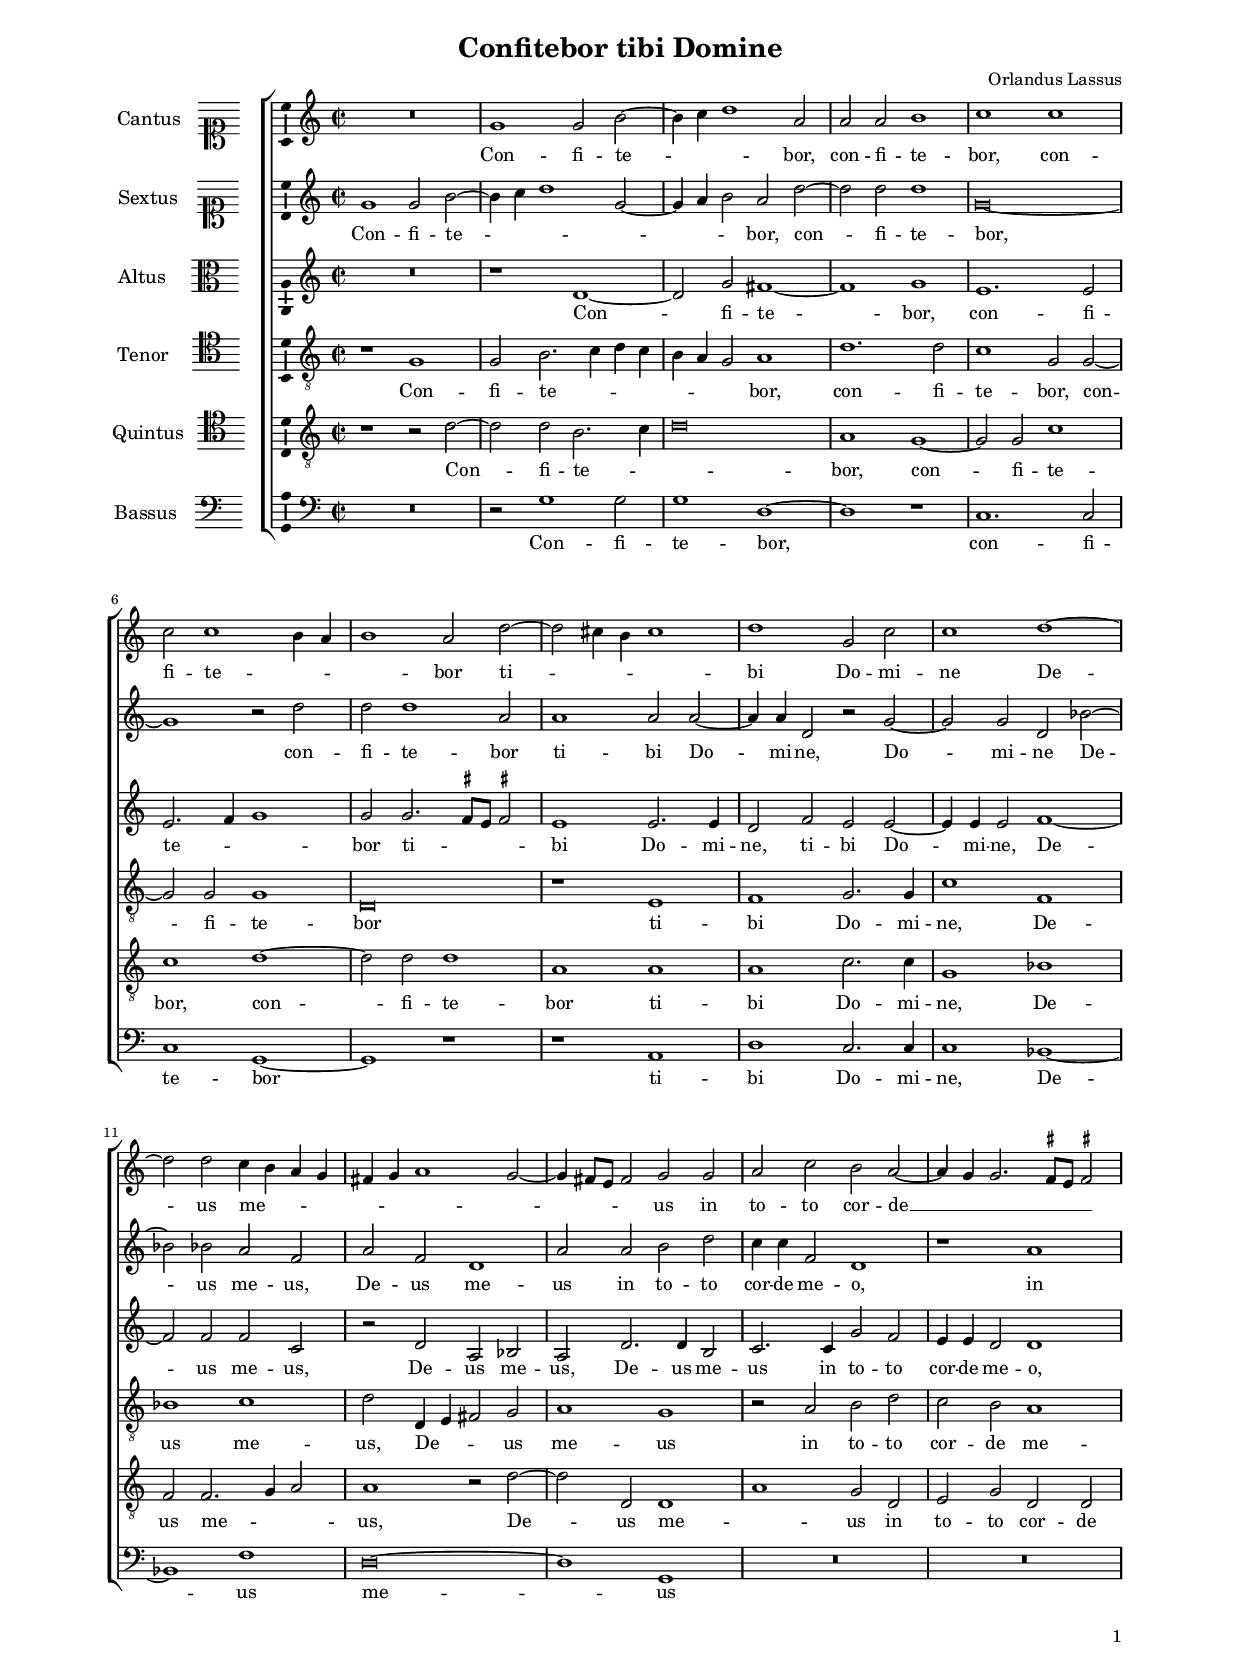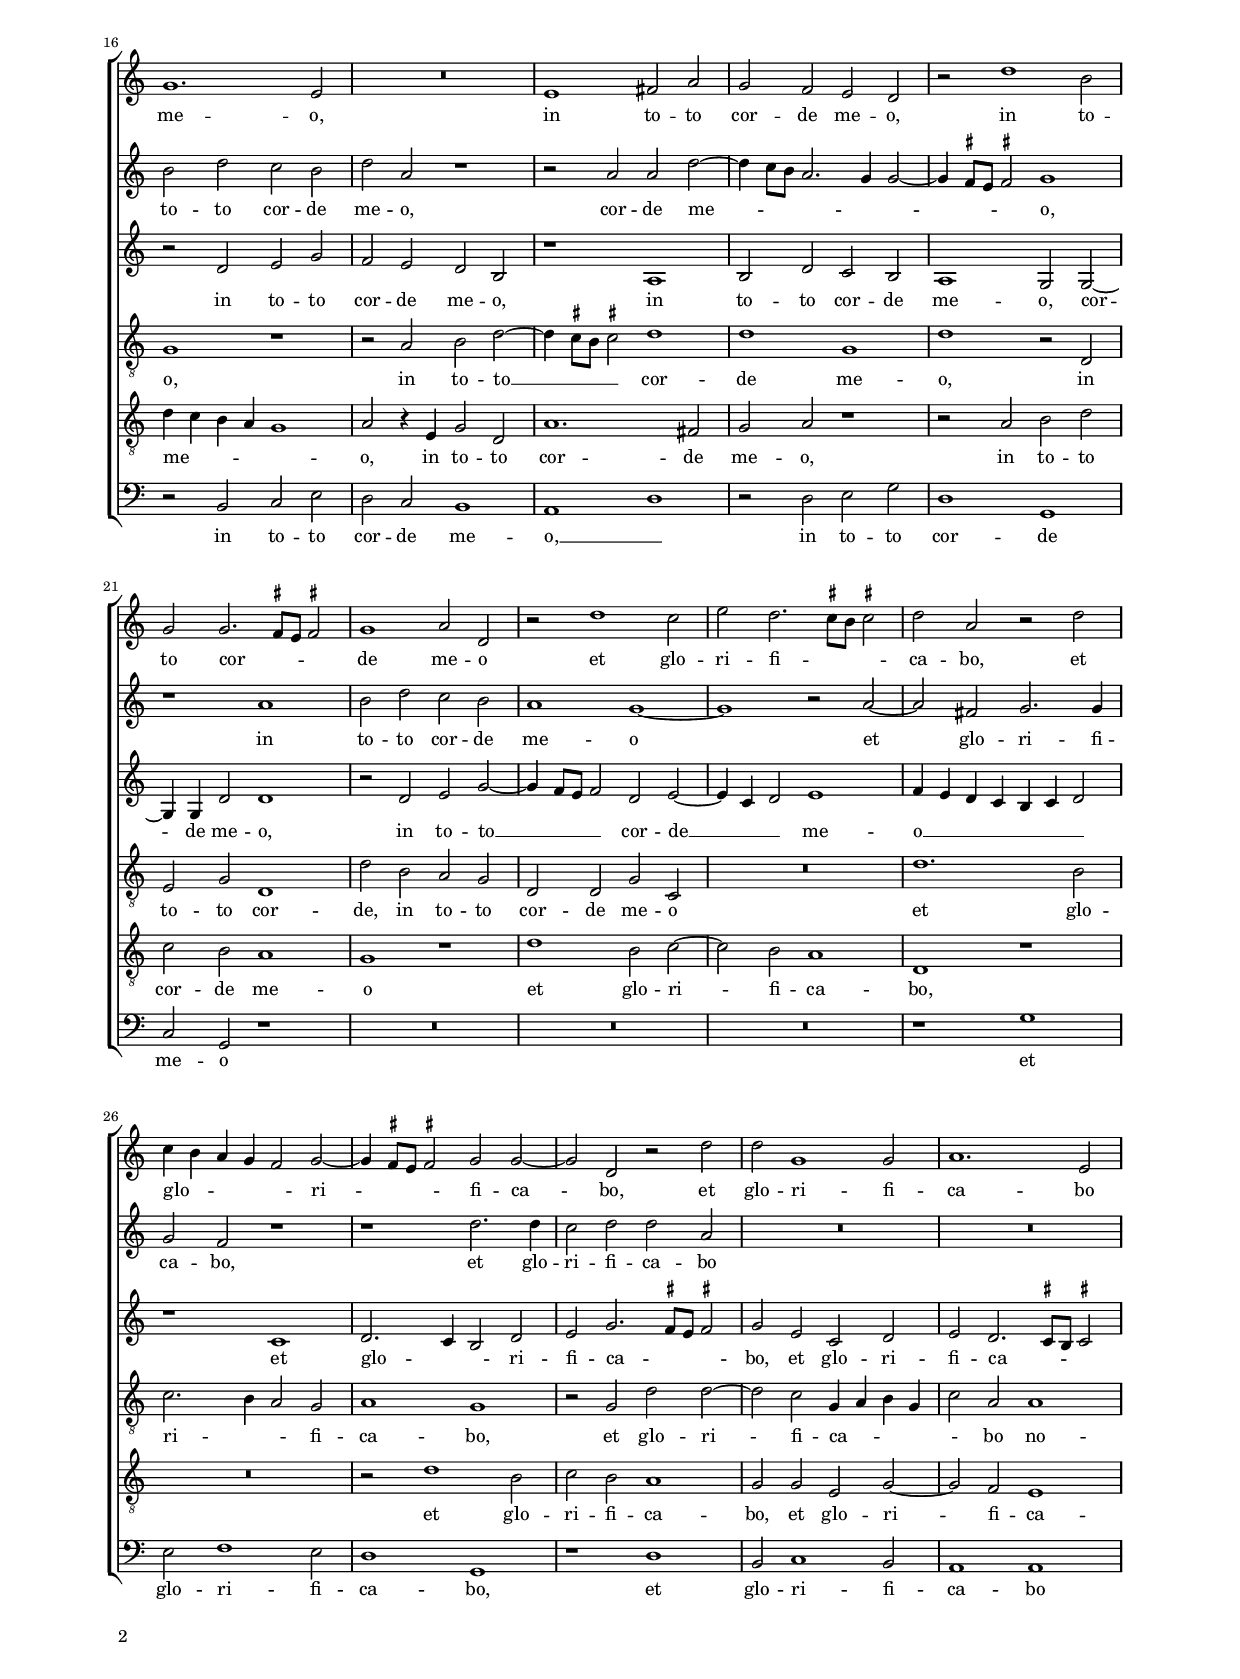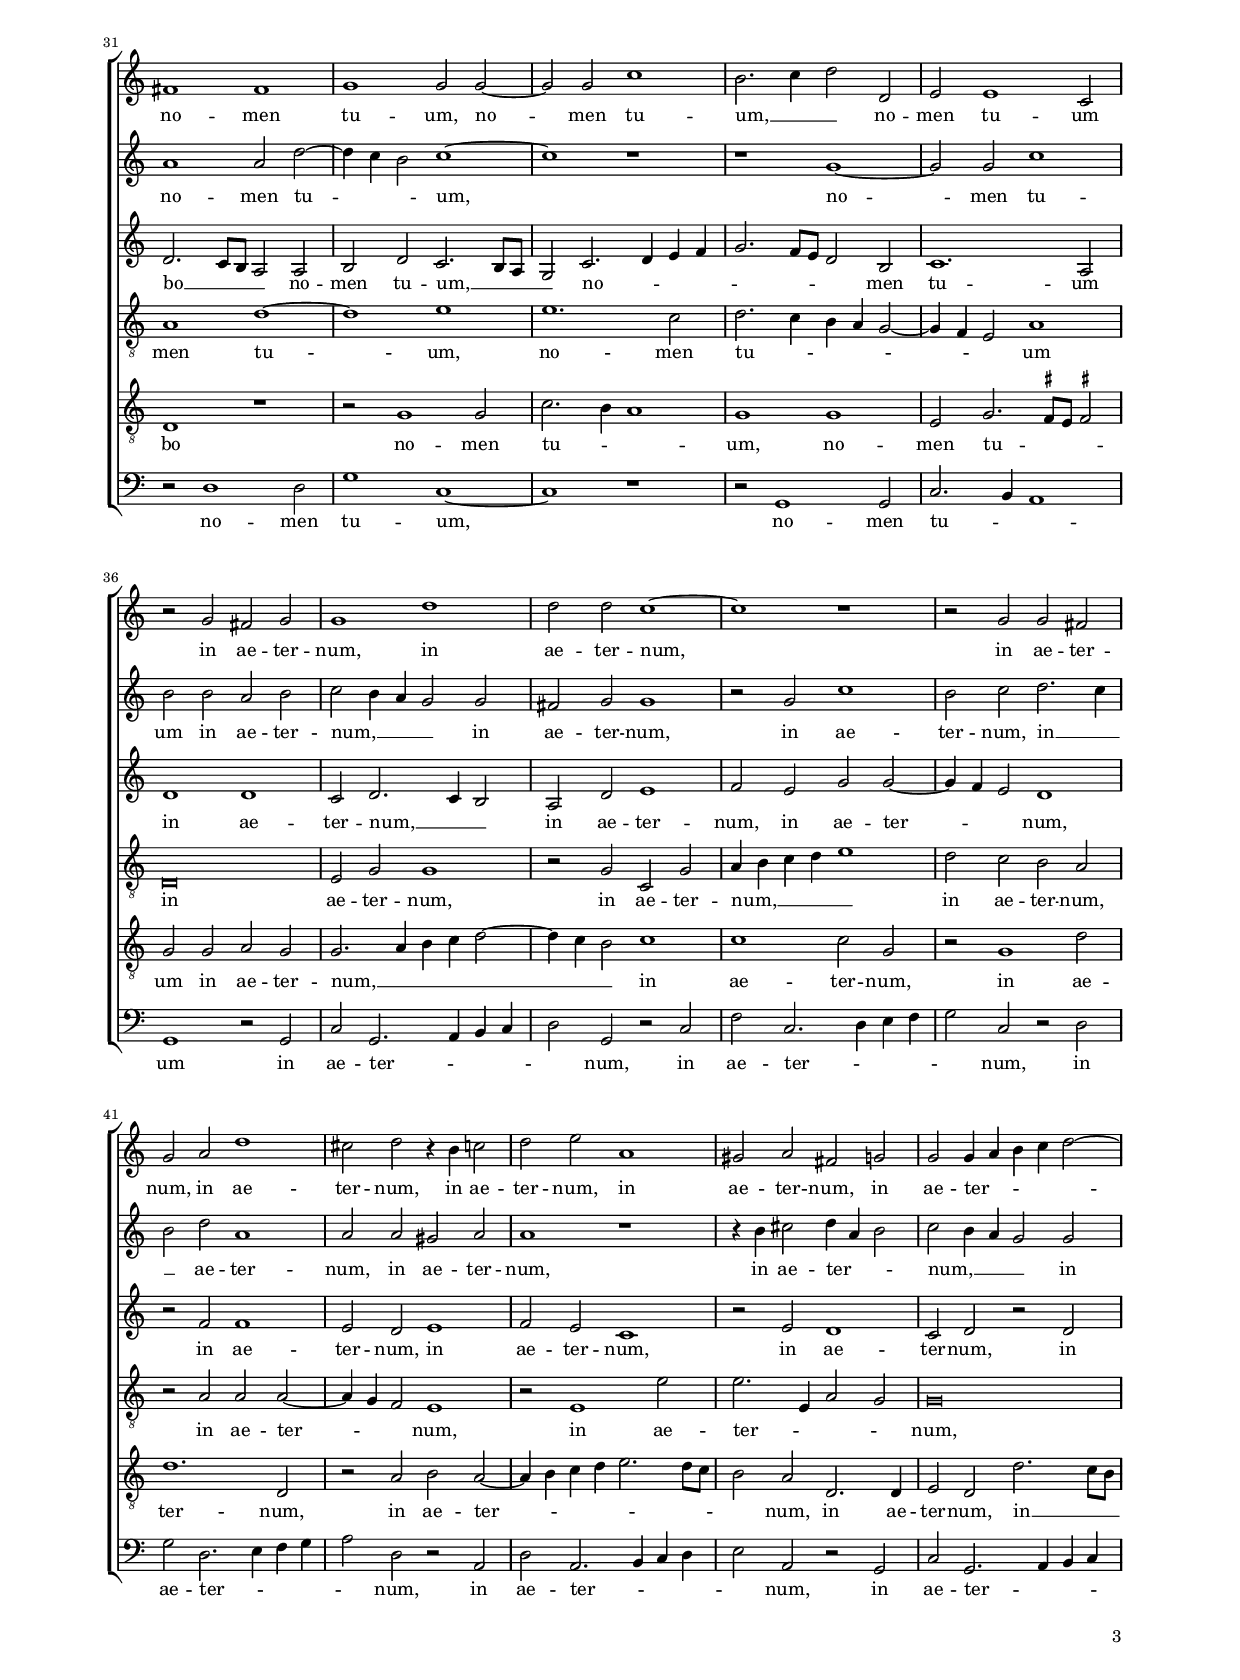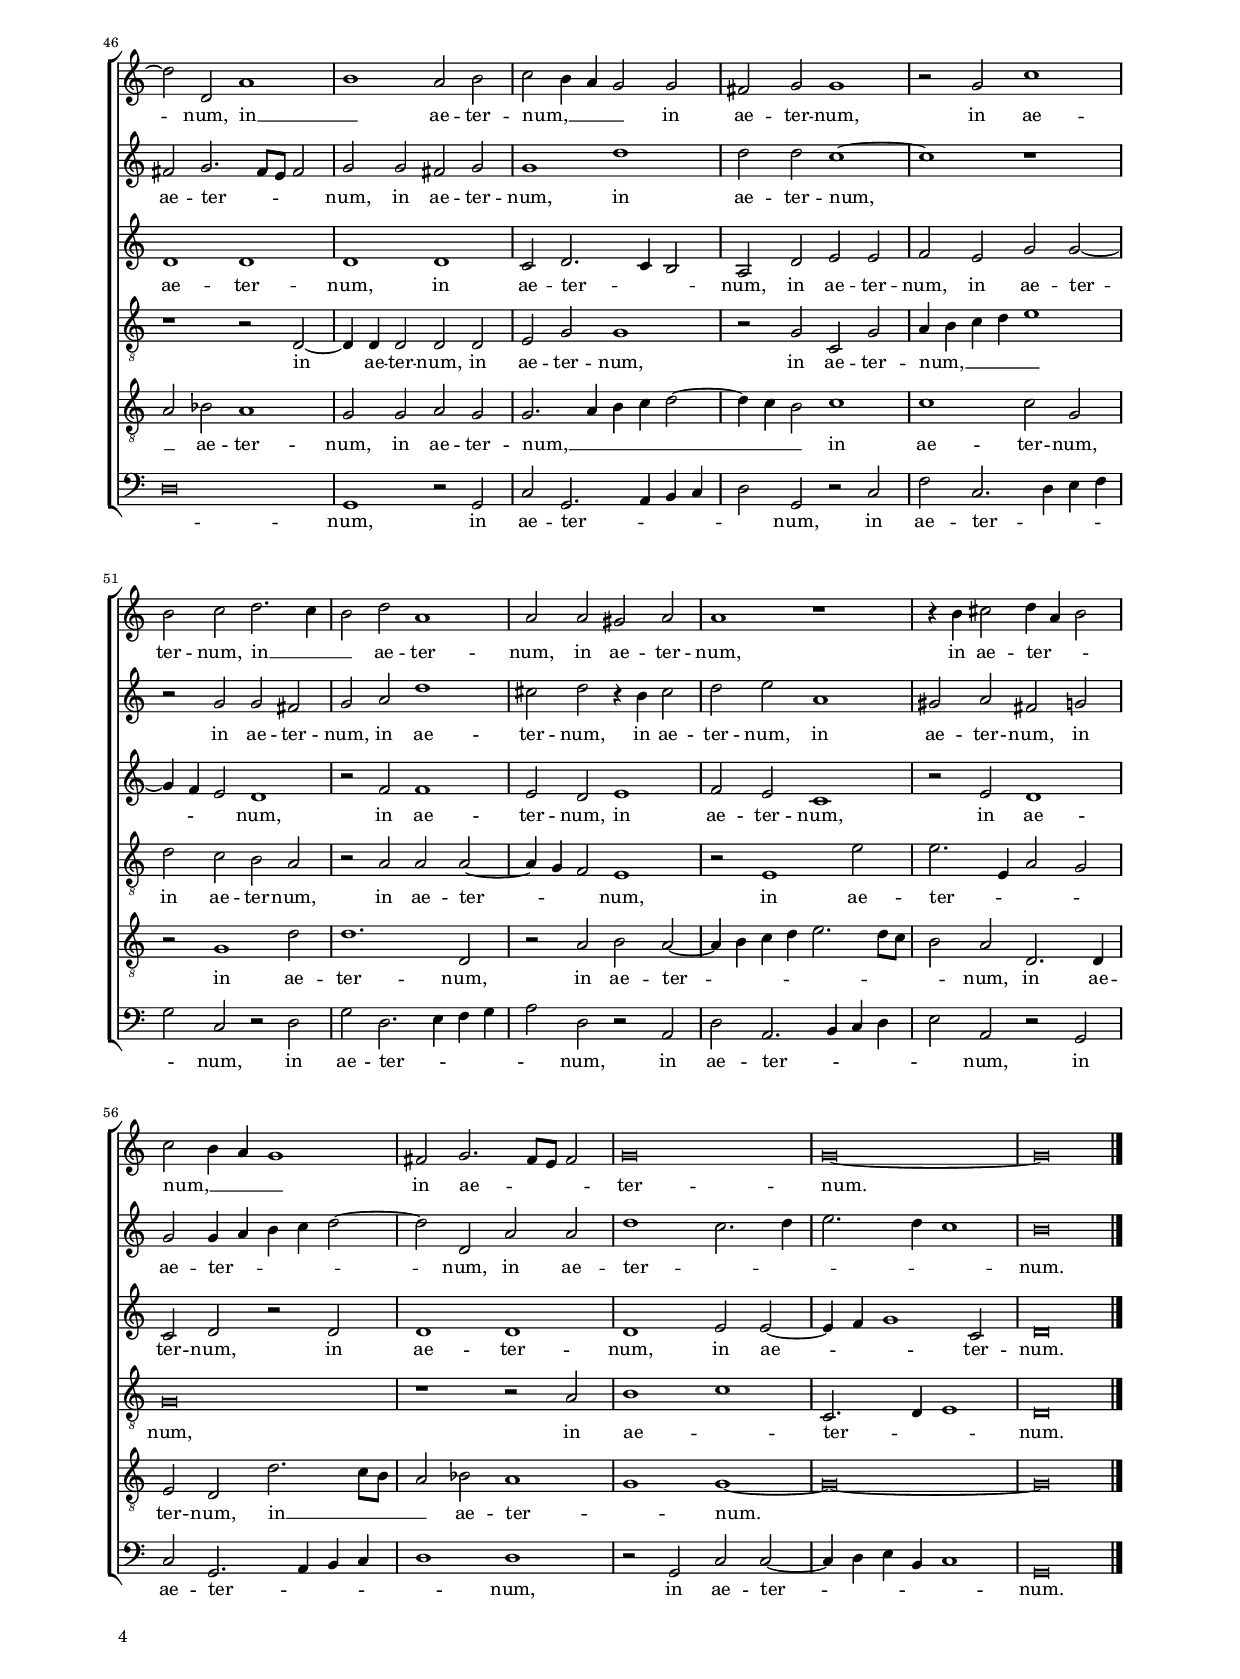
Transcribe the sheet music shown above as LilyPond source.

\header
{
  title="Confitebor tibi Domine"
  composer="Orlandus Lassus"
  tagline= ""
}

\version "2.22.1"
\include "deutsch.ly"
#(set-global-staff-size 15)
#(ly:set-option 'point-and-click #f)

	
\paper
	{
	top-margin = 1.5 \cm
	bottom-margin = 0.9 \cm
	left-margin = 2 \cm
	right-margin = 2 \cm
	ragged-bottom = ##f
	ragged-last-bottom = ##f
	print-page-number = ##f
	score-system-spacing = #'((basic-distance . 17) (minimum-distance . 14) (padding . 5) (strechability . 250))
	system-system-spacing = #'((basic-distance . 17) (minimum-distance . 14) (padding . 5) (strechability . 250))
    oddFooterMarkup=\markup   \fill-line { "" \fromproperty #'page:page-number-string }
    evenFooterMarkup=\markup  \fill-line { \fromproperty #'page:page-number-string "" }
    last-bottom-spacing = #'((basic-distance . 12) (minimum-distance . 7) (padding . 4))
	systems-per-page = 3
%	min-systems-per-page = 3
	}

	
global = {
	\key c \major
	\time 2/2 \set Score.measureLength = #(ly:make-moment 2/1)
	\skip 1*2*60 \bar "|."
	}

	ficta = { \once \set suggestAccidentals = ##t }
	
	forget = #(define-music-function (music) (ly:music?) #{
		\accidentalStyle forget
		$music
		\accidentalStyle default
		#})
    
    m = \melisma
    me = \melismaEnd



incipitcantus = \markup { \score {
	{
	\set Staff.instrumentName = \markup { \fontsize #1 "Cantus" }
	\key c \major
	\clef soprano
	s4 \bar ""
	}
	\layout  {
	raggedright = ##t
	indent = 1.6 \cm
	line-width = 2.4 \cm
	\context { \Staff \remove Time_signature_engraver }
	\override Staff.Clef.Y-extent = #'(0 . 0)
	}} \hspace #1 }
	

incipitsextus = \markup { \score {
	{
	\set Staff.instrumentName = \markup { \fontsize #1 "Sextus" }
	\key c \major
	\clef soprano
	s4 \bar ""
	}
	\layout  {
	raggedright = ##t
	indent = 1.6 \cm
	line-width = 2.4 \cm
	\context { \Staff \remove Time_signature_engraver }
	\override Staff.Clef.Y-extent = #'(0 . 0)
	}} \hspace #1 }
      
      
incipitaltus = \markup { \score {
	{
	\set Staff.instrumentName = \markup { \fontsize #1 "Altus" }
	\key c \major
	\clef alto
	s4 \bar ""
	}
	\layout  {
	raggedright = ##t
	indent = 1.6 \cm
	line-width = 2.4 \cm
	\context { \Staff \remove Time_signature_engraver }
	\override Staff.Clef.Y-extent = #'(0 . 0)
	}} \hspace #1 }


incipittenor = \markup { \score {
	{
	\set Staff.instrumentName = \markup { \fontsize #1 "Tenor" }
	\key c \major
	\clef tenor
	s4 \bar ""
	}
	\layout  {
	raggedright = ##t
	indent = 1.6 \cm
	line-width = 2.4 \cm
	\context { \Staff \remove Time_signature_engraver }
	\override Staff.Clef.Y-extent = #'(0 . 0)
	}} \hspace #1 }
      
      
incipitquintus = \markup { \score {
	{
	\set Staff.instrumentName = \markup { \fontsize #1 "Quintus" }
	\key c \major
	\clef tenor
	s4 \bar ""
	}
	\layout  {
	raggedright = ##t
	indent = 1.6 \cm
	line-width = 2.4 \cm
	\context { \Staff \remove Time_signature_engraver }
	\override Staff.Clef.Y-extent = #'(0 . 0)
	}} \hspace #1 }
      
      
incipitbassus = \markup { \score {
	{
	\set Staff.instrumentName = \markup { \fontsize #1 "Bassus" }
	\key c \major
	\clef bass
	s4 \bar ""
	}
	\layout  {
	raggedright = ##t
	indent = 1.6 \cm
	line-width = 2.4 \cm
	\context { \Staff \remove Time_signature_engraver }
	\override Staff.Clef.Y-extent = #'(0 . 0)
	}} \hspace #1 }


cantus =  \relative c''
	{
	R\breve
	g1 g2 h~
	h4 \m c d1 \me a2
	a2 a h1
%5
	c1 c |
	c2 c1 \m h4 a
	h1 \me a2 d~
	d2 \m cis4 h cis1 \me
	d1 g,2 c
%10
	c1 d~ |
	d2 d c4 \m h a g
	fis4 g a1 g2~
	g4 fis8 e fis2 \me g g
	a2 c h a~
%15
	a4 \m g g2. \ficta fis8 e \ficta fis!2 \me |
	g1. e2
	R\breve
	e1 fis2 a
	g2 f e d
%20
	r2 d'1 h2 |
	g2 g2. \m \ficta fis8 e \ficta fis!2 \me
	g1 a2 d,
	r2 d'1 c2
	e2 d2. \m \ficta cis8 h \ficta cis!2 \me
%25
	d2 a r d |
	c4 \m h a g f2 \me g~
	g4 \m \ficta fis8 e \ficta fis!2 \me g g~
	g2 d r d'
	d2 g,1 g2
%30
	a1. e2 |
	fis1 fis
	g1 g2 g~
	g2 g c1
	h2. \m c4 d2 \me d,
%35
	e2 e1 c2 |
	r2 g' fis g
	g1 d'
	d2 d c1~
	c1 r
%40
	r2 g g fis |
	g2 a d1
	cis2 d r4 h c2
	d2 e a,1
	gis2 a fis g
%45
	g2 g4 \m a h c d2~ |
	d2 \me d, a'1 \m
	h1 \me a2 h
	c2 \m h4 a g2 \me g
	fis2 g g1
%50
	r2 g c1 |
	h2 c d2. \m c4
	h2 \me d a1
	a2 a gis a
	a1 r
%55
	r4 h cis2 d4 \m a h2 \me |
	c2 \m h4 a g1 \me
	fis2 g2. \m fis8 e fis2 \me
	g\breve
	g\breve~
%60
	g\breve |
	}
	

sextus = \relative c''
	{
	g1 g2 h~
	h4 \m c d1 g,2~
	g4 a h2 \me a d~
	d2 d d1
%5
	g,\breve~ |
	g1 r2 d'
	d2 d1 a2
	a1 a2 a~
	a4 a d,2 r g~
%10
	g2 g d b'~ |
	b2 b a f
	a2 f d1
	a'2 a h d
	c4 c f,2 d1
%15
	r1 a' |
	h2 d c h
	d2 a r1
	r2 a a d~
	d4 \m c8 h a2. g4 g2~ 
%20
	g4 \ficta fis8 e \ficta fis!2 \me g1 |
	r1 a
	h2 d c h
	a1 g~
	g1 r2 a~
%25
	a2 fis g2. g4 |
	g2 f r1
	r1 d'2. d4
	c2 d d a
	R\breve
%30
	R\breve |
	a1 a2 d~
	d4 \m c h2 \me c1~
	c1 r
	r1 g~
%35
	g2 g c1 |
	h2 h a h
	c2 \m h4 a g2 \me g
	fis2 g g1
	r2 g c1
%40
	h2 c d2. \m c4 |
	h2 \me d a1
	a2 a gis a
	a1 r
	r4 h cis2 d4 \m a h2 \me
%45
	c2 \m h4 a g2 \me g |
	fis g2. \m fis8 e fis2 \me
	g2 g fis g
	g1 d'
	d2 d c1~
%50
	c1 r |
	r2 g g fis
	g2 a d1
	cis2 d r4 h cis2
	d2 e a,1
%55
	gis2 a fis g |
	g2 g4 \m a h c d2~
	d2 \me d, a' a
	d1 \m c2. d4
	e2. d4 c1 \me
%60
	h\breve |
	}

altus =  \relative c'
	{
	R\breve
	r1 d~
	d2 g fis1~
	fis1 g
%5
	e1. e2 |
	e2. \m f4 g1 \me
	g2 g2. \m \ficta fis8 e \ficta fis!2 \me
	e1 e2. e4
	d2 f e e~
%10
	e4 e e2 f1~ |
	f2 f f c
	r2 d a b
	a2 d2. d4 h2
	c2. c4 g'2 f
%15
	e4 e d2 d1 |
	r2 d e g
	f2 e d h
	r1 a
	h2 d c h
%20
	a1 g2 g~ |
	g4 g d'2 d1
	r2 d e g~
	g4 \m f8 e f2 \me d2 e~
	e4 \m c d2 \me e1
%25
	f4 \m e d c h c d2 \me |
	r1 c
	d2. \m c4 h2 \me d
	e2 g2. \m \ficta fis8 e \ficta fis!2 \me
	g2 e c d
%30
	e2 d2. \m \ficta cis8 h \ficta cis!2 \me |
	d2. \m c8 h a2 \me a
	h2 d c2. \m h8 a
	g2 \me c2. \m d4 e f
	g2. f8 e d2 \me h
%35
	c1. a2 |
	d1 d
	c2 d2. \m c4 h2 \me
	a2 d e1
	f2 e g g~
%40
	g4 \m f e2 \me d1 |
	r2 f f1
	e2 d e1
	f2 e c1
	r2 e d1
%45
	c2 d r d |
	d1 d
	d1 d
	c2 d2. \m c4 h2 \me
	a2 d e e
%50
	f2 e g g~ |
	g4 \m f e2 \me d1
	r2 f f1
	e2 d e1
	f2 e c1
%55
	r2 e d1 |
	c2 d r d
	d1 d
	d1 e2 e~
	e4 \m f g1 \me c,2
%60
	d\breve |
	}


tenor =  \relative c'
	{
	r1 g
	g2 h2. \m c4 d c
	h4 a g2 \me a1
	d1. d2
%5
	c1 g2 g~ |
	g2 g g1
	d\breve
	r1 e
	f1 g2. g4
%10
	c1 f, |
	b1 c
	d2 d,4 \m e fis2 \me g
	a1 g
	r2 a h d
%15
	c2 h a1
	g1 r
	r2 a h d~
	d4 \m \ficta cis8 h \ficta cis!2 \me d1
	d1 g,
%20
	d'1 r2 d, |
	e2 g d1
	d'2 h a g
	d2 d g c,
	R\breve
%25
	d'1. h2 |
	c2. \m h4 a2 \me g
	a1 g
	r2 g d' d~
	d2 c g4 \m a h g
%30
	c2 \me a a1 |
	a1 d~
	d1 e
	e1. c2
	d2. \m c4 h a g2~
%35
	g4 f e2 \me a1 |
	d,\breve
	e2 g g1
	r2 g c, g'
	a4 \m h c d e1 \me
%40
	d2 c h a |
	r2 a a a~
	a4 \m g f2 \me e1
	r2 e1 e'2
	e2. \m e,4 a2 g \me
%45
	g\breve |
	r1 r2 d~
	d4 d d2 d d
	e2 g g1
	r2 g c, g'
%50
	a4 \m h c d e1 \me |
	d2 c h a
	r2 a a a~
	a4 \m g f2 \me e1
	r2 e1 e'2
%55
	e2. \m e,4 a2 g \me
	g\breve
	r1 r2 a
	h1 \m c \me
	c,2. \m d4 e1 \me
%60
	d\breve |
	}

	
quintus  =  \relative c'
	{
	r1 r2 d~
	d2 d h2. \m c4
	d\breve \me
	a1 g~
%5
	g2 g c1 |
	c1 d~
	d2 d d1
	a1 a
	a1 c2. c4
%10
	g1 b |
	f2 f2. \m g4 a2 \me
	a1 r2 d~
	d2 d, d1 \m
	a'1 \me g2 d
%15
	e2 g d d |
	d'4 \m c h a g1 \me
	a2 r4 e g2 d
	a'1. fis2
	g2 a r1
%20
	r2 a h d |
	c2 h a1
	g1 r
	d'1 h2 c~
	c2 h a1
%25
	d,1 r |
	R\breve
	r2 d'1 h2
	c2 h a1
	g2 g e g~
%30
	g2 f e1 |
	d1 r
	r2 g1 g2
	c2. \m h4 a1 \me
	g1 g
%35
	e2 g2. \m \ficta fis8 e \ficta fis!2 \me |
	g2 g a g
	g2. \m a4 h c d2~
	d4 c h2 \me c1
	c1 c2 g
%40
	r2 g1 d'2 |
	d1. d,2
	r2 a' h a~
	a4 \m h c d e2. d8 c
	h2 \me a d,2. d4
%45
	e2 d d'2. \m c8 h |
	a2 \me b a1
	g2 g a g
	g2. \m a4 h c d2~
	d4 c h2 \me c1
%50
	c1 c2 g |
	r2 g1 d'2
	d1. d,2
	r2 a' h a~
	a4 \m h c d e2. d8 c
%55
	h2 \me a d,2. d4 |
	e2 d d'2. \m c8 h
	a2 \me b a1 \m
	g1 \me g~
	g\breve~
%60
	g\breve |
	}


bassus  =  \relative c
	{
	R\breve
	r2 g'1 g2
	g1 d~
	d1 r
%5
	c1. c2 |
	c1 g~
	g1 r
	r1 a
	d1 c2. c4
%10
	c1 b~ |
	b1 f'
	d\breve~
	d1 g,
	R\breve
%15
	R\breve |
	r2 h c e
	d2 c h1
	a1 \m d \me
	r2 d e g
%20
	d1 g, |
	c2 g r1
	R\breve
	R\breve
	R\breve
%25
	r1 g' |
	e2 f1 e2
	d1 g,
	r1 d'
	h2 c1 h2
%30
	a1 a |
	r2 d1 d2
	g1 c,~
	c1 r
	r2 g1 g2
%35
	c2. \m h4 a1 \me |
	g1 r2 g
	c2 g2. \m a4 h c
	d2 \me g, r c
	f2 c2. \m d4 e f
%40
	g2 \me c, r d |
	g2 d2. \m e4 f g
	a2 \me d, r a
	d2 a2. \m h4 c d
	e2 \me a, r g
%45
	c2 g2. \m a4 h c |
	d\breve \me
	g,1 r2 g
	c2 g2. \m a4 h c
	d2 \me g, r c
%50
	f2 c2. \m d4 e f |
	g2 \me c, r d
	g2 d2. \m e4 f g
	a2 \me d, r a
	d2 a2. \m h4 c d
%55
	e2 \me a, r g |
	c2 g2. \m a4 h c
	d1 \me d
	r2 g, c c~
	c4 \m d e h c1 \me
%60
	g\breve |
	}
	
lyricscantus = \lyricmode {
	Con -- fi -- te -- bor,
	con -- fi -- te -- bor,
	con -- fi -- te -- bor ti -- bi Do -- mi -- ne
	De -- us me -- us
	in to -- to cor -- de __ me -- o,
	in to -- to cor -- de me -- o,
	in to -- to cor -- de me -- o
	et glo -- ri -- fi -- ca -- bo,
	et glo -- ri -- fi -- ca -- bo,
	et glo -- ri -- fi -- ca -- bo no -- men tu -- um,
	no -- men tu -- um, __
	no -- men tu -- um
	in ae -- ter -- num,
	in ae -- ter -- num,
	in ae -- ter -- num,
	in ae -- ter -- num,
	in ae -- ter -- num,
	in ae -- ter -- num,
	in ae -- ter -- num,
	in __ ae -- ter -- num, __
	in ae -- ter -- num,
	in ae -- ter -- num,
	in __ ae -- ter -- num,
	in ae -- ter -- num,
	in ae -- ter -- num, __
	in ae -- ter -- num.
	}

	
lyricssextus = \lyricmode {
	Con -- fi -- te -- bor,
	con -- fi -- te -- bor,
	con -- fi -- te -- bor ti -- bi Do -- mi -- ne,
	Do -- mi -- ne De -- us me -- us,
	De -- us me -- us
	in to -- to cor -- de me -- o,
	in to -- to cor -- de me -- o,
	cor -- de me -- o,
	in to -- to cor -- de me -- o
	et glo -- ri -- fi -- ca -- bo,
	et glo -- ri -- fi -- ca -- bo no -- men tu -- um,
	no -- men tu -- um
	in ae -- ter -- num, __
	in ae -- ter -- num,
	in ae -- ter -- num,
	in __ ae -- ter -- num,
	in ae -- ter -- num,
	in ae -- ter -- num, __
	in ae -- ter -- num,
	in ae -- ter -- num,
	in ae -- ter -- num,
	in ae -- ter -- num,
	in ae -- ter -- num,
	in ae -- ter -- num,
	in ae -- ter -- num,
	in ae -- ter -- num,
	in ae -- ter -- num.
	}
	
	
lyricsaltus = \lyricmode {
	Con -- fi -- te -- bor,
	con -- fi -- te -- bor ti -- bi Do -- mi -- ne,
	ti -- bi Do -- mi -- ne,
	De -- us me -- us,
	De -- us me -- us,
	De -- us me -- us
	in to -- to cor -- de me -- o,
	in to -- to cor -- de me -- o,
	in to -- to cor -- de me -- o,
	cor -- de me -- o,
	in to -- to __ cor -- de __ me -- o __
	et glo -- ri -- fi -- ca -- bo,
	et glo -- ri -- fi -- ca -- bo __ no -- men tu -- um, __
	no -- men tu -- um
	in ae -- ter -- num, __
	in ae -- ter -- num,
	in ae -- ter -- num,
	in ae -- ter -- num,
	in ae -- ter -- num,
	in ae -- ter -- num,
	in ae -- ter -- num,
	in ae -- ter -- num,
	in ae -- ter -- num,
	in ae -- ter -- num,
	in ae -- ter -- num,
	in ae -- ter -- num,
	in ae -- ter -- num,
	in ae -- ter -- num,
	in ae -- ter -- num.
	}
	

lyricstenor = \lyricmode {
	Con -- fi -- te -- bor,
	con -- fi -- te -- bor,
	con -- fi -- te -- bor ti -- bi Do -- mi -- ne,
	De -- us me -- us,
	De -- us me -- us
	in to -- to cor -- de me -- o,
	in to -- to __ cor -- de me -- o,
	in to -- to cor -- de,
	in to -- to cor -- de me -- o
	et glo -- ri -- fi -- ca -- bo,
	et glo -- ri -- fi -- ca -- bo no -- men tu -- um,
	no -- men tu -- um
	in ae -- ter -- num,
	in ae -- ter -- num, __
	in ae -- ter -- num,
	in ae -- ter -- num,
	in ae -- ter -- num,
	in ae -- ter -- num,
	in ae -- ter -- num,
	in ae -- ter -- num, __
	in ae -- ter -- num,
	in ae -- ter -- num,
	in ae -- ter -- num,
	in ae -- ter -- num.
	}

	
lyricsquintus = \lyricmode {
	Con -- fi -- te -- bor,
	con -- fi -- te -- bor,
	con -- fi -- te -- bor ti -- bi Do -- mi -- ne,
	De -- us me -- us,
	De -- us me -- us
	in to -- to cor -- de me -- o,
	in to -- to cor -- de me -- o,
	in to -- to cor -- de me -- o
	et glo -- ri -- fi -- ca -- bo,
	et glo -- ri -- fi -- ca -- bo,
	et glo -- ri -- fi -- ca -- bo no -- men tu -- um,
	no -- men tu -- um
	in ae -- ter -- num, __
	in ae -- ter -- num,
	in ae -- ter -- num,
	in ae -- ter -- num,
	in ae -- ter -- num,
	in __ ae -- ter -- num,
	in ae -- ter -- num, __
	in ae -- ter -- num,
	in ae -- ter -- num,
	in ae -- ter -- num,
	in ae -- ter -- num,
	in __ ae -- ter -- num.
	}
	
	
lyricsbassus = \lyricmode {
	Con -- fi -- te -- bor,
	con -- fi -- te -- bor ti -- bi Do -- mi -- ne,
	De -- us me -- us
	in to -- to cor -- de me -- o, __
	in to -- to cor -- de me -- o
	et glo -- ri -- fi -- ca -- bo,
	et glo -- ri -- fi -- ca -- bo no -- men tu -- um,
	no -- men tu -- um
	in ae -- ter -- num,
	in ae -- ter -- num,
	in ae -- ter -- num,
	in ae -- ter -- num,
	in ae -- ter -- num,
	in ae -- ter -- num,
	in ae -- ter -- num,
	in ae -- ter -- num,
	in ae -- ter -- num,
	in ae -- ter -- num,
	in ae -- ter -- num.
	}
	

\score
{  
	\new ChoirStaff \with { \override StaffGrouper.staff-staff-spacing.basic-distance = #12 }
	<<
	
	\new Staff << \global
	\new Voice="v1" {
		\set Staff.instrumentName=\incipitcantus
		\set Staff.midiInstrument = "reed organ"
		\clef violin
		\cantus }
	\new Lyrics \lyricsto "v1" {\lyricscantus }
	>>
	
	
	\new Staff << \global
	\new Voice="v6" {
		\set Staff.instrumentName=\incipitsextus
		\set Staff.midiInstrument = "reed organ"
		\clef violin 
		\sextus}
	\new Lyrics \lyricsto "v6" {\lyricssextus }
	>>

	
	\new Staff << \global
	\new Voice="v2" {
		\set Staff.instrumentName=\incipitaltus
		\set Staff.midiInstrument = "reed organ"
		\clef violin 
		\altus}
	\new Lyrics \lyricsto "v2" {\lyricsaltus }
	>>

	
	\new Staff << \global
	\new Voice="v3" {
		\set Staff.instrumentName=\incipittenor
		\set Staff.midiInstrument = "reed organ"
		\clef "G_8"
		\tenor }
	\new Lyrics \lyricsto "v3" {\lyricstenor }
	>>
	
	
	\new Staff << \global
	\new Voice="v5" {
		\set Staff.instrumentName=\incipitquintus
		\set Staff.midiInstrument = "reed organ"
		\clef "G_8"
		\quintus}
	\new Lyrics \lyricsto "v5" {\lyricsquintus }
	>>
	
	
	\new Staff << \global
	\new Voice="v4" {
		\set Staff.instrumentName=\incipitbassus
		\set Staff.midiInstrument = "reed organ"
		\clef bass 
		\bassus }
	\new Lyrics \lyricsto "v4" {\lyricsbassus}
	>>
	
	>>
		
	\layout
	{
	indent = 2.6 \cm
%	\context { \Lyrics \override VerticalAxisGroup.nonstaff-relatedstaff-spacing.padding = #2 }
%	\context { \Lyrics \override LyricText.font-size = #1 }
  	\context { \Staff \consists "Ambitus_engraver" }
	\context { \Staff \override TimeSignature.break-visibility = #end-of-line-invisible }
	\context { \Score \override BarNumber.padding = #2 }
	\context { \Voice \override NoteHead.style = #'baroque }
	}
	
\midi
	{
    	\tempo 2 = 90
	}
	
}


% EOF
